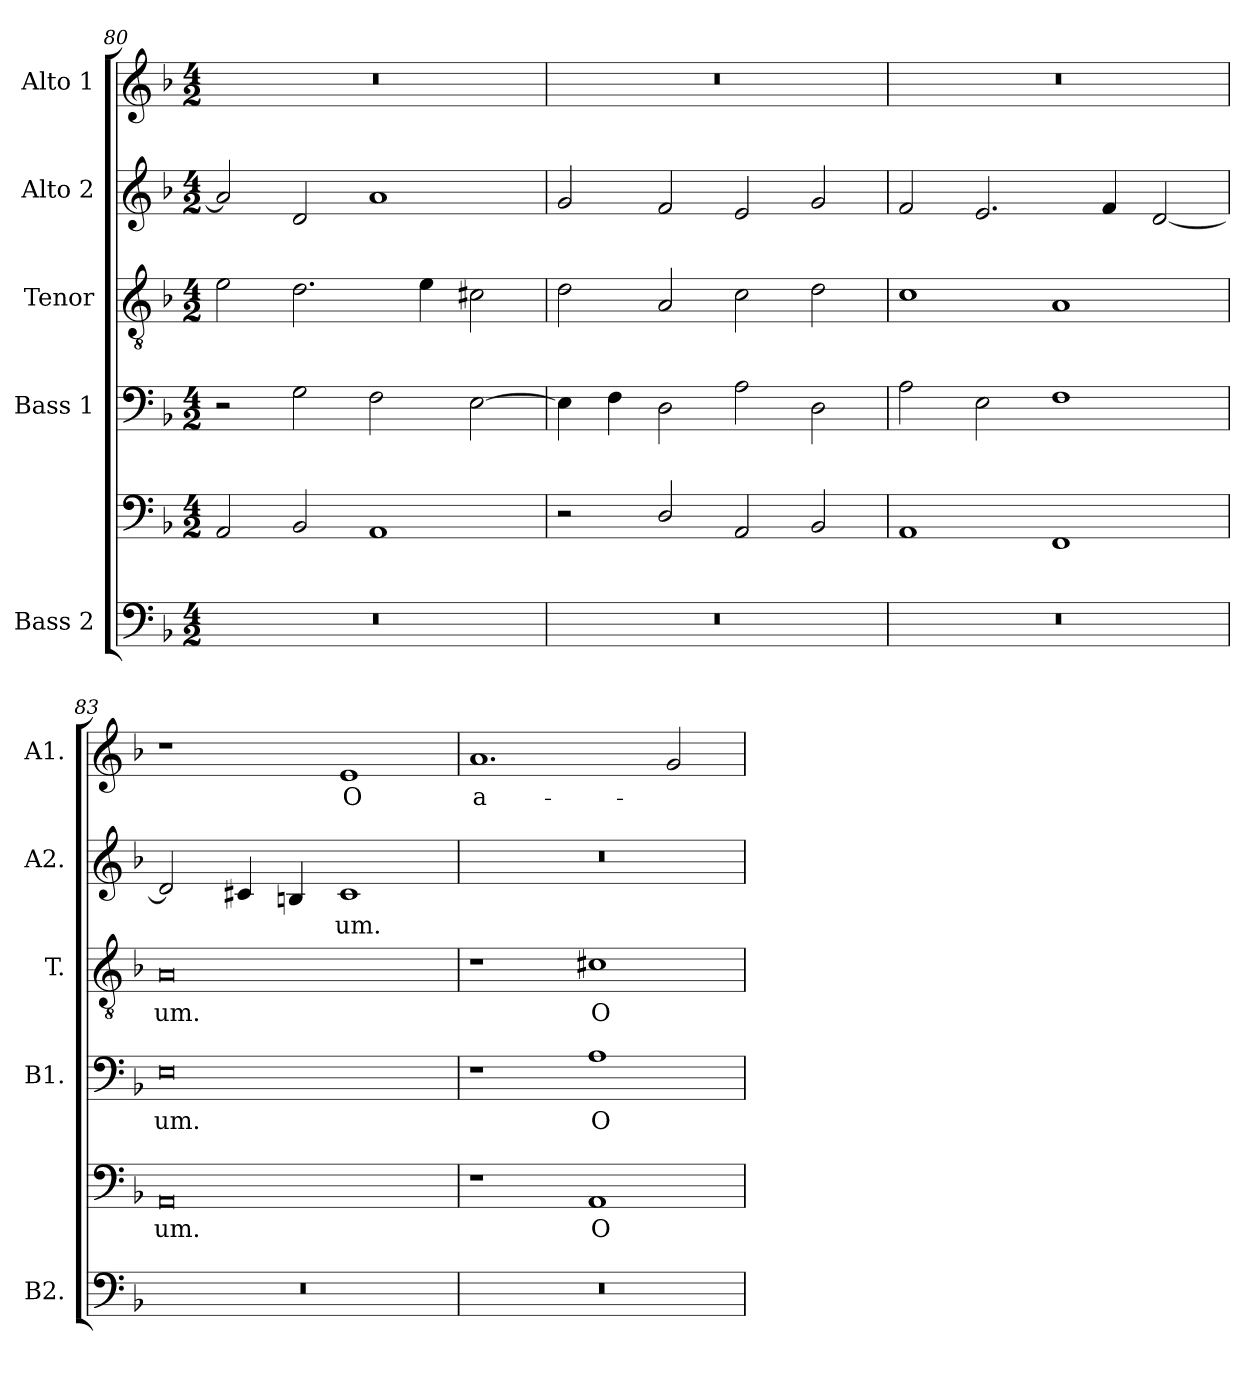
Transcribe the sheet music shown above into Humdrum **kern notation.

**kern	**kern	**text	**kern	**text	**kern	**text	**kern	**text	**kern	**text
*part5	*part5	*part5	*part4	*part4	*part3	*part3	*part2	*part2	*part1	*part1
*staff6	*staff5	*staff5	*staff4	*staff4	*staff3	*staff3	*staff2	*staff2	*staff1	*staff1
*I"Bass 2	*	*	*I"Bass 1	*	*I"Tenor	*	*I"Alto 2	*	*I"Alto 1	*
*I'B2.	*	*	*I'B1.	*	*I'T.	*	*I'A2.	*	*I'A1.	*
*clefF4	*clefF4	*	*clefF4	*	*clefGv2	*	*clefG2	*	*clefG2	*
*	*	*	*	*	*ITrd7c12	*	*	*	*	*
*k[b-]	*k[b-]	*	*k[b-]	*	*k[b-]	*	*k[b-]	*	*k[b-]	*
*F:	*F:	*	*F:	*	*F:	*	*F:	*	*F:	*
*M4/2	*M4/2	*	*M4/2	*	*M4/2	*	*M4/2	*	*M4/2	*
=80	=80	=80	=80	=80	=80	=80	=80	=80	=80	=80
!LO:N:vis=1	!	!	!	!	!	!	!	!	!LO:N:vis=1	!
0r	2AAi/	.	2r	.	2Ei\	.	2ai/]	.	0r	.
.	2BB-i/	.	2Gi\	.	2.Di\	.	2di/	.	.	.
.	1AAi	.	2Fi\	.	.	.	1ai	.	.	.
.	.	.	.	.	4Ei\	.	.	.	.	.
.	.	.	[2Ei\	.	2C#Xi\	.	.	.	.	.
=81	=81	=81	=81	=81	=81	=81	=81	=81	=81	=81
!LO:N:vis=1	!	!	!	!	!	!	!	!	!LO:N:vis=1	!
0r	2r	.	4Ei\]	.	2Di\	.	2gi/	.	0r	.
.	.	.	4Fi\	.	.	.	.	.	.	.
.	2Di/	.	2Di\	.	2AAi/	.	2fi/	.	.	.
.	2AAi/	.	2Ai\	.	2Ci\	.	2ei/	.	.	.
.	2BB-i/	.	2Di\	.	2Di\	.	2gi/	.	.	.
!!LO:LB:g=z
=82	=82	=82	=82	=82	=82	=82	=82	=82	=82	=82
!LO:N:vis=1	!	!	!	!	!	!	!	!	!LO:N:vis=1	!
0r	1AAi	.	2Ai\	.	1Ci	.	2fi/	.	0r	.
.	.	.	2Ei\	.	.	.	2.ei/	.	.	.
.	1FFi	.	1Fi	.	1AAi	.	.	.	.	.
.	.	.	.	.	.	.	4fi/	.	.	.
.	.	.	.	.	.	.	[2di/	.	.	.
=83	=83	=83	=83	=83	=83	=83	=83	=83	=83	=83
!LO:N:vis=1	!	!	!	!	!	!	!	!	!	!
!	!	!LO:LY:b:color=#000000	!	!	!	!	!	!	!	!
!	!	!	!	!LO:LY:b:color=#000000	!	!	!	!	!	!
!	!	!	!	!	!	!LO:LY:b:color=#000000	!	!	!	!
0r	0AAi	-um.	0Ei	-um.	0AAi	-um.	2di/]	.	1r	.
.	.	.	.	.	.	.	4c#Xi/	.	.	.
.	.	.	.	.	.	.	4Bni/	.	.	.
!	!	!	!	!	!	!	!	!LO:LY:b:color=#000000	!	!
!	!	!	!	!	!	!	!	!	!	!LO:LY:b:color=#000000
.	.	.	.	.	.	.	1c#i	-um.	1ei	O
=84	=84	=84	=84	=84	=84	=84	=84	=84	=84	=84
!LO:N:vis=1	!	!	!	!	!	!	!LO:N:vis=1	!	!	!
!	!	!	!	!	!	!	!	!	!	!LO:LY:b:color=#000000
0r	1r	.	1r	.	1r	.	0r	.	1.ai	a-
!	!	!LO:LY:b:color=#000000	!	!	!	!	!	!	!	!
!	!	!	!	!LO:LY:b:color=#000000	!	!	!	!	!	!
!	!	!	!	!	!	!LO:LY:b:color=#000000	!	!	!	!
.	1AAi	O	1Ai	O	1C#Xi	O	.	.	.	.
.	.	.	.	.	.	.	.	.	2gi/	.
=	=	=	=	=	=	=	=	=	=	=
*-	*-	*-	*-	*-	*-	*-	*-	*-	*-	*-
